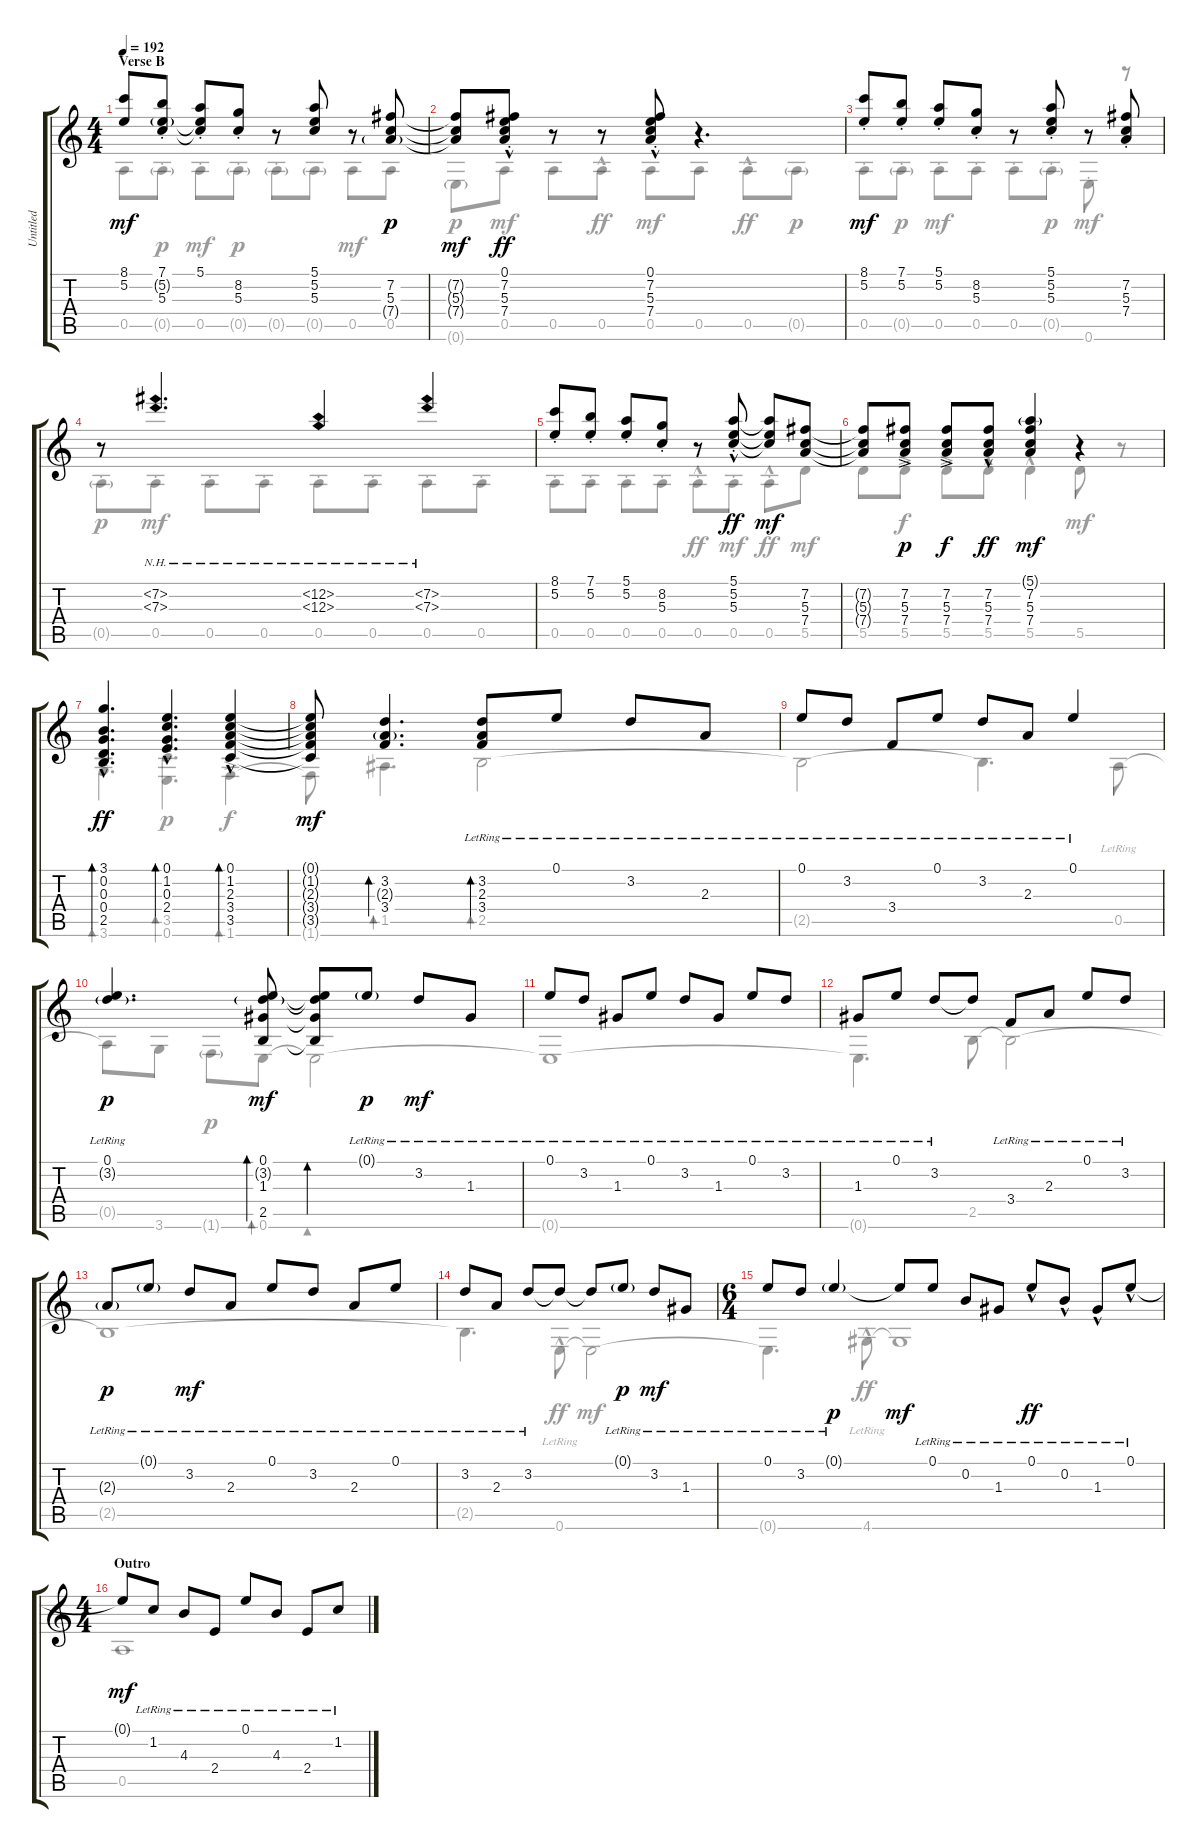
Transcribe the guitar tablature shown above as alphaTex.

\track ("Untitled" "Untitled") {instrument acousticguitarnylon}
\staff {score tabs}
\tuning (E4 B3 G3 D3 A2 E2) {hide}
\voice
\ts (4 4)
\section ("" "Verse B")
\tempo 192
\clef g2
\ks c
(8.1 5.2).8{dy mf} (7.1{st} 5.2{g st} 5.3{st}).8 (5.1{st} 5.2{t} 5.3{t}).8 (8.2{st} 5.3{st}).8 r.8 (5.1 5.2 5.3).8 r.8 (7.2 5.3 7.4{g}).8{dy p} |
(7.2{t} 5.3{t} 7.4{t}).8{dy mf} (0.1{st} 7.2{hac st} 5.3{hac st} 7.4{hac st}).8{dy ff} r.8 r.8 (0.1{hac st} 7.2{hac st} 5.3{hac st} 7.4{hac st}).8 r.4{d} |
(8.1{st} 5.2{st}).8{dy mf} (7.1{st} 5.2{st}).8 (5.1{st} 5.2{st}).8 (8.2{st} 5.3{st}).8 r.8 (5.1{st} 5.2{st} 5.3{st}).8 r.8 (7.2{st} 5.3{st} 7.4{st}).8 |
r.8 (7.2{nh} 7.3{nh}).4{d} (12.2{nh} 12.3{nh}).4 (7.2{nh} 7.3{nh}).4 |
(8.1{st} 5.2{st}).8 (7.1{st} 5.2{st}).8 (5.1{st} 5.2{st}).8 (8.2{st} 5.3{st}).8 r.8 (5.1{hac st} 5.2{hac st} 5.3{hac st}).8{dy ff} (5.1{t} 5.2{t} 5.3{t}).8{dy mf} (7.2 5.3 7.4).8 |
(7.2{t} 5.3{t} 7.4{t}).8 (7.2 5.3{ac} 7.4{ac}).8{dy p} (7.2{ac} 5.3{ac} 7.4{ac}).8{dy f} (7.2{hac} 5.3{hac} 7.4{hac}).8{dy ff} (5.1{g} 7.2 5.3 7.4).4{dy mf} r.4 |
(3.1{hac} 0.2{hac} 0.3{hac} 0.4{hac} 2.5{hac}).4{d bd 30 dy ff} (0.1{hac} 1.2{hac} 0.3{hac} 2.4{hac}).4{d bd 30} (0.1 1.2{hac} 2.3{hac} 3.4{hac} 3.5{hac}).4{bd 30} |
(0.1{t} 1.2{t} 2.3{t} 3.4{t} 3.5{t}).8{dy mf} (3.2 2.3{g} 3.4).4{d bd 30} (3.2{lr} 2.3{lr} 3.4{lr}).8{bd 30} 0.1{lr}.8 3.2{lr}.8 2.3{lr}.8 |
0.1{lr}.8 3.2{lr}.8 3.4{lr}.8 0.1{lr}.8 3.2{lr}.8 2.3{lr}.8 0.1{lr}.4 |
(0.1{lr} 3.2{g lr}).4{d dy p} (0.1 3.2{g} 1.3 2.5).8{bd 30 dy mf} (0.1{t} 3.2{t} 1.3{t} 2.5{t}).8{bd 30} 0.1{g lr}.8{dy p} 3.2{lr}.8{dy mf} 1.3{lr}.8 |
0.1{lr}.8 3.2{lr}.8 1.3{lr}.8 0.1{lr}.8 3.2{lr}.8 1.3{lr}.8 0.1{lr}.8 3.2{lr}.8 |
1.3{lr}.8 0.1{lr}.8 3.2{lr}.8 3.2{t}.8 3.4{lr}.8 2.3{lr}.8 0.1{lr}.8 3.2{lr}.8 |
2.3{g lr}.8{dy p} 0.1{g lr}.8 3.2{lr}.8{dy mf} 2.3{lr}.8 0.1{lr}.8 3.2{lr}.8 2.3{lr}.8 0.1{lr}.8 |
3.2{lr}.8 2.3{lr}.8 3.2{lr}.8 3.2{t}.8 3.2{t}.8 0.1{g lr}.8{dy p} 3.2{lr}.8{dy mf} 1.3{lr}.8 |
\ts (6 4)
0.1{lr}.8 3.2{lr}.8 0.1{g lr}.4{dy p} 0.1{t}.8{dy mf} 0.1{lr}.8 0.2{lr}.8 1.3{lr}.8 0.1{hac lr}.8{dy ff} 0.2{hac lr}.8 1.3{hac lr}.8 0.1{hac lr}.8 |
\ts (4 4)
\section ("" "Outro")
0.1{t}.8{dy mf} 1.2{lr}.8 4.3{lr}.8 2.4{lr}.8 0.1{lr}.8 4.3{lr}.8 2.4{lr}.8 1.2{lr}.8
\voice
\clef g2
\ottava regular
\simile none
\ks c
0.5.8{dy mf} 0.5{g st}.8{dy p} 0.5{st}.8{dy mf} 0.5{g st}.8{dy p} 0.5{g st}.8 0.5{g}.8 0.5.8{dy mf} 0.5.8 |
0.6{g}.8{dy p} 0.5.8{dy mf} 0.5.8 0.5{hac}.8{dy ff} 0.5.8{dy mf} 0.5.8 0.5{hac}.8{dy ff} 0.5{g}.8{dy p} |
0.5{st}.8{dy mf} 0.5{g st}.8{dy p} 0.5{st}.8{dy mf} 0.5{st}.8 0.5{st}.8 0.5{g st}.8{dy p} 0.6{st}.8{dy mf} r.8 |
0.5{g st}.8{dy p} 0.5{st}.8{dy mf} 0.5{st}.8 0.5{st}.8 0.5{st}.8 0.5{st}.8 0.5{st}.8 0.5{st}.8 |
0.5{st}.8 0.5{st}.8 0.5{st}.8 0.5{st}.8 0.5{hac st}.8{dy ff} 0.5{st}.8{dy mf} 0.5{hac st}.8{dy ff} 5.5.8{dy mf} |
5.5.8 5.5{ac}.8{dy f} 5.5{ac}.8 5.5{hac}.8{dy ff} 5.5{hac}.4 5.5.8{dy mf} r.8 |
3.6{hac}.4{d bd 30 dy ff} (3.5{hac} 0.6).4{d bd 30 dy p} 1.6{ac}.4{bd 30 dy f} |
1.6{t}.8{dy mf} 1.5.4{d bd 30} 2.5.2{bd 30} |
2.5{t}.2 2.5{t}.4{d} 0.5{lr}.8 |
0.5{t}.8 3.6.8 1.6{g}.8{dy p} 0.6.8{bd 30 dy mf} 0.6{t}.2{bd 30} |
0.6{t}.1 |
0.6{t}.4{d} 2.5.8 2.5{t}.2 |
2.5{t}.1 |
2.5{t}.4{d} 0.6{hac lr}.8{dy ff} 0.6{t}.2{dy mf} |
0.6{t}.4{d} 4.6{hac lr}.8{dy ff} 4.6{t}.1{dy mf} |
0.5.1
